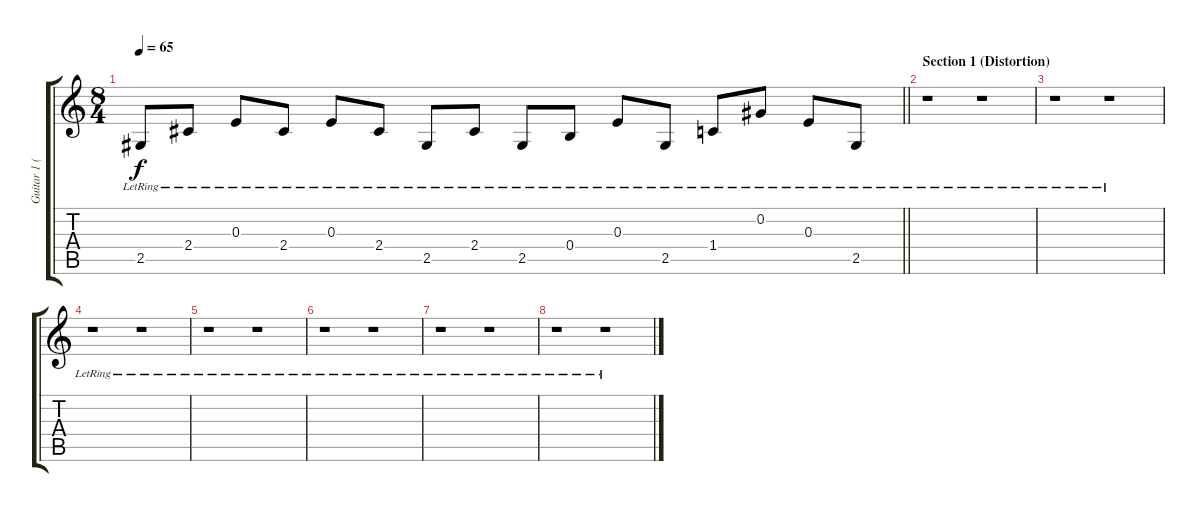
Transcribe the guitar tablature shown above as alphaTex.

\track ("Guitar 1 (Clean)" "Guitar 1 (") {instrument electricguitarclean}
\staff {score tabs}
\tuning (Db4 Ab3 E3 B2 Gb2 Db2) {hide}
\ts (8 4)
\tempo 65
\clef g2
\barLineRight lightlight
\ks c
2.5{lr}.8{dy f} 2.4{lr}.8 0.3{lr}.8 2.4{lr}.8 0.3{lr}.8 2.4{lr}.8 2.5{lr}.8 2.4{lr}.8 2.5{lr}.8 0.4{lr}.8 0.3{lr}.8 2.5{lr}.8 1.4{lr}.8 0.2{lr}.8 0.3{lr}.8 2.5{lr}.8 |
\section ("" "Section 1 (Distortion)")
r.1 r.1 |
r.1 r.1 |
r.1 r.1 |
r.1 r.1 |
r.1 r.1 |
r.1 r.1 |
r.1 r.1
